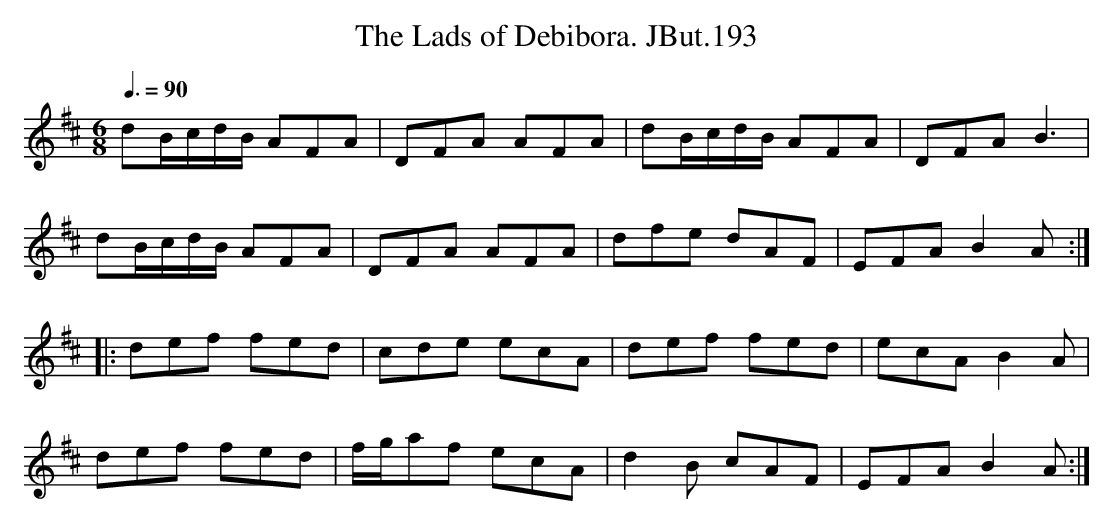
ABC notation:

X:1
T:Lads of Debibora. JBut.193, The
M:6/8
L:1/8
Q:3/8=90
K:D
dB/c/d/B/ AFA|DFA AFA|dB/c/d/B/ AFA|DFA B3|
dB/c/d/B/ AFA|DFA AFA|dfe dAF|EFA B2A:|
|:def fed|cde ecA|def fed|ecAB2A|
def fed|f/g/af ecA|d2B cAF|EFA B2A:|
